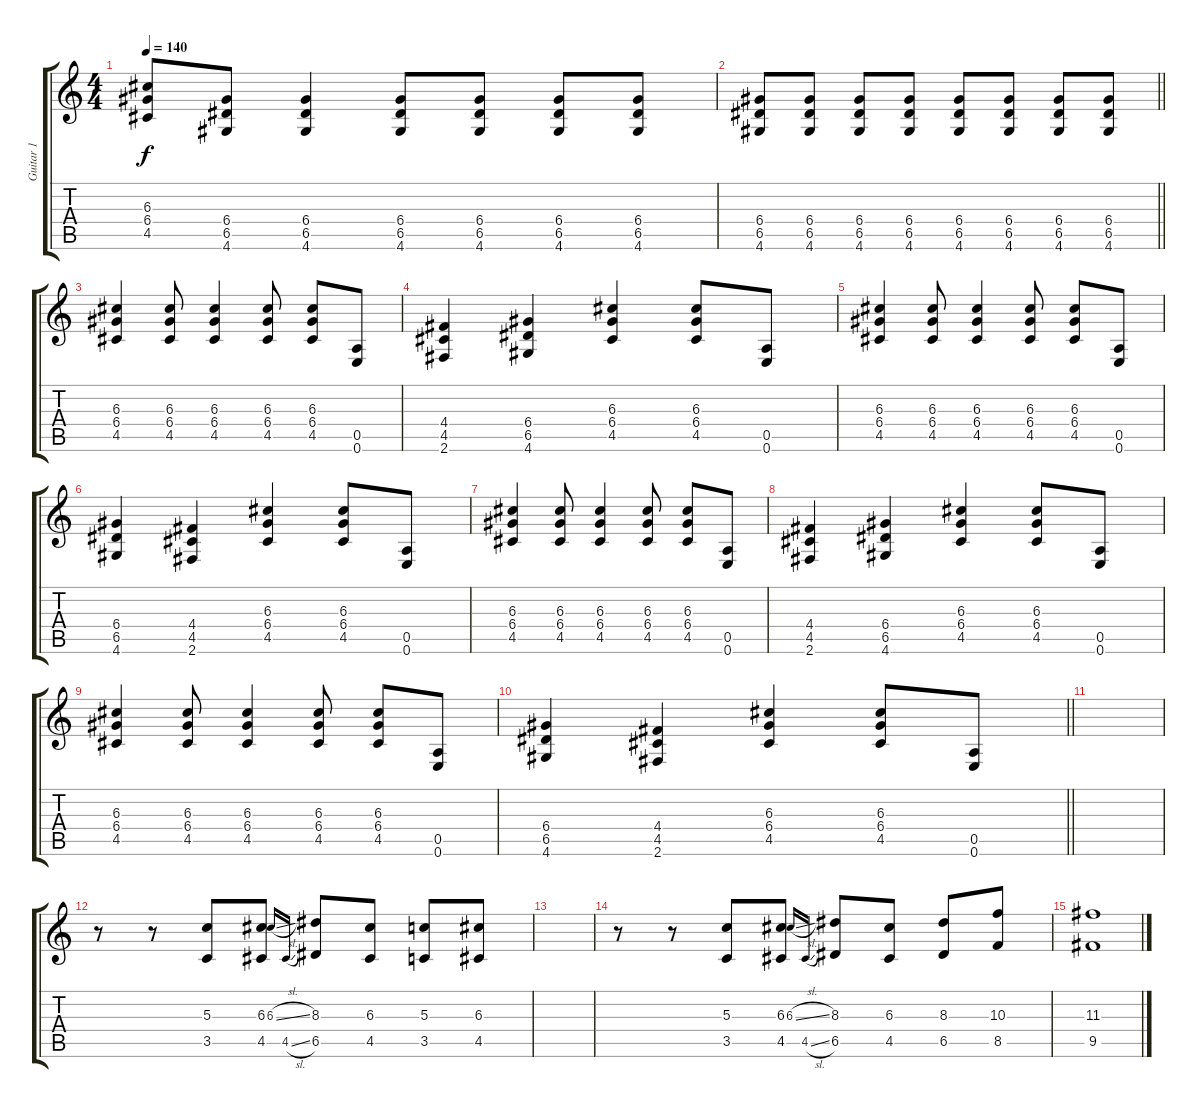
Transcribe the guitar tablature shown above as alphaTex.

\track ("Guitar 1" "Guitar 1") {instrument overdrivenguitar}
\staff {score tabs}
\tuning (E4 B3 G3 D3 A2 E2) {hide}
\ts (4 4)
\tempo 140
\clef g2
\ks c
(6.3{t} 6.4{t} 4.5{t}).8{dy f} (6.4 6.5 4.6).8 (6.4 6.5 4.6).4 (6.4 6.5 4.6).8 (6.4 6.5 4.6).8 (6.4 6.5 4.6).8 (6.4 6.5 4.6).8 |
\barLineRight lightlight
(6.4 6.5 4.6).8 (6.4 6.5 4.6).8 (6.4 6.5 4.6).8 (6.4 6.5 4.6).8 (6.4 6.5 4.6).8 (6.4 6.5 4.6).8 (6.4 6.5 4.6).8 (6.4 6.5 4.6).8 |
(6.3 6.4 4.5).4 (6.3 6.4 4.5).8 (6.3 6.4 4.5).4 (6.3 6.4 4.5).8 (6.3 6.4 4.5).8 (0.5 0.6).8 |
(4.4 4.5 2.6).4 (6.4 6.5 4.6).4 (6.3 6.4 4.5).4 (6.3 6.4 4.5).8 (0.5 0.6).8 |
(6.3 6.4 4.5).4 (6.3 6.4 4.5).8 (6.3 6.4 4.5).4 (6.3 6.4 4.5).8 (6.3 6.4 4.5).8 (0.5 0.6).8 |
(6.4 6.5 4.6).4 (4.4 4.5 2.6).4 (6.3 6.4 4.5).4 (6.3 6.4 4.5).8 (0.5 0.6).8 |
(6.3 6.4 4.5).4 (6.3 6.4 4.5).8 (6.3 6.4 4.5).4 (6.3 6.4 4.5).8 (6.3 6.4 4.5).8 (0.5 0.6).8 |
(4.4 4.5 2.6).4 (6.4 6.5 4.6).4 (6.3 6.4 4.5).4 (6.3 6.4 4.5).8 (0.5 0.6).8 |
(6.3 6.4 4.5).4 (6.3 6.4 4.5).8 (6.3 6.4 4.5).4 (6.3 6.4 4.5).8 (6.3 6.4 4.5).8 (0.5 0.6).8 |
\barLineRight lightlight
(6.4 6.5 4.6).4 (4.4 4.5 2.6).4 (6.3 6.4 4.5).4 (6.3 6.4 4.5).8 (0.5 0.6).8 |
|
r.8 r.8 (5.3 3.5).8 (6.3 4.5).8 6.3{sl}.16{gr onbeat} 4.5{sl}.16{gr onbeat} (8.3 6.5).8 (6.3 4.5).8 (5.3 3.5).8 (6.3 4.5).8 |
|
r.8 r.8 (5.3 3.5).8 (6.3 4.5).8 6.3{sl}.16{gr onbeat} 4.5{sl}.16{gr onbeat} (8.3 6.5).8 (6.3 4.5).8 (8.3 6.5).8 (10.3 8.5).8 |
(11.3 9.5).1
